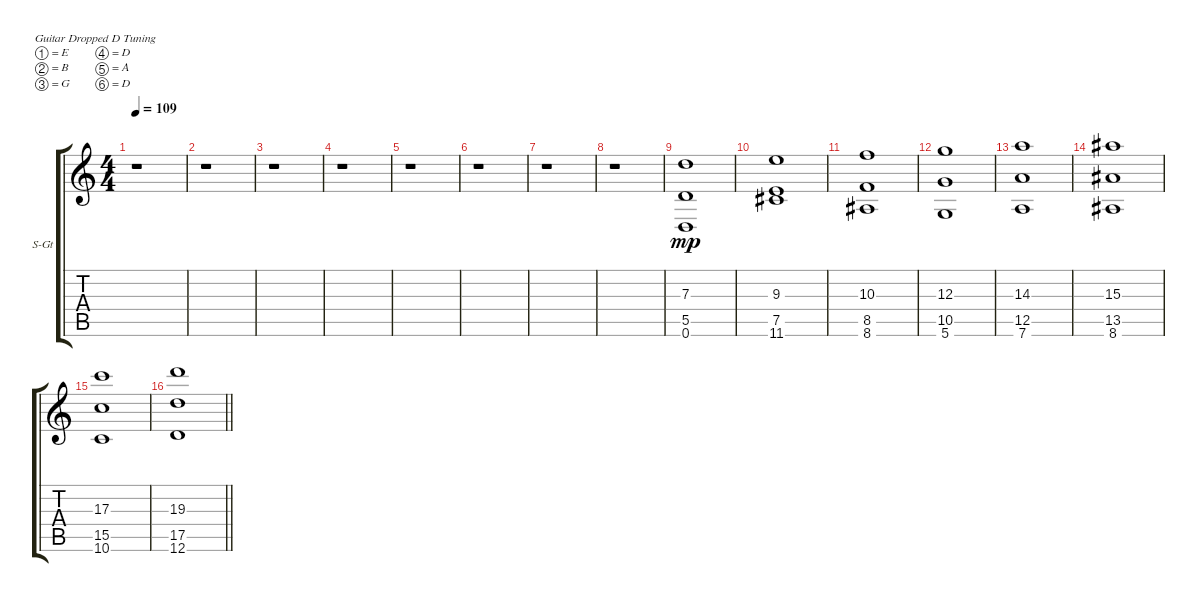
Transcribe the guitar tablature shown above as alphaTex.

\bracketExtendMode groupsimilarinstruments
\firstSystemTrackNameOrientation horizontal
\otherSystemsTrackNameOrientation horizontal
\track ("Keyboard 1" "S-Gt") {instrument fx1rain}
\staff {score tabs}
\tuning (E4 B3 G3 D3 A2 D2)
\displaytranspose 12
\ts (4 4)
\tempo 109
\clef g2
\ks c
r.1{dy f} |
r.1 |
r.1 |
r.1 |
r.1 |
r.1 |
r.1 |
r.1 |
(7.3 5.5 0.6).1{dy mp} |
(9.3 7.5 11.6).1 |
(10.3 8.5 8.6).1 |
(12.3 10.5 5.6).1 |
(14.3 12.5 7.6).1 |
(15.3 13.5 8.6).1 |
(17.3 15.5 10.6).1 |
\barLineRight lightlight
(19.3 17.5 12.6).1
